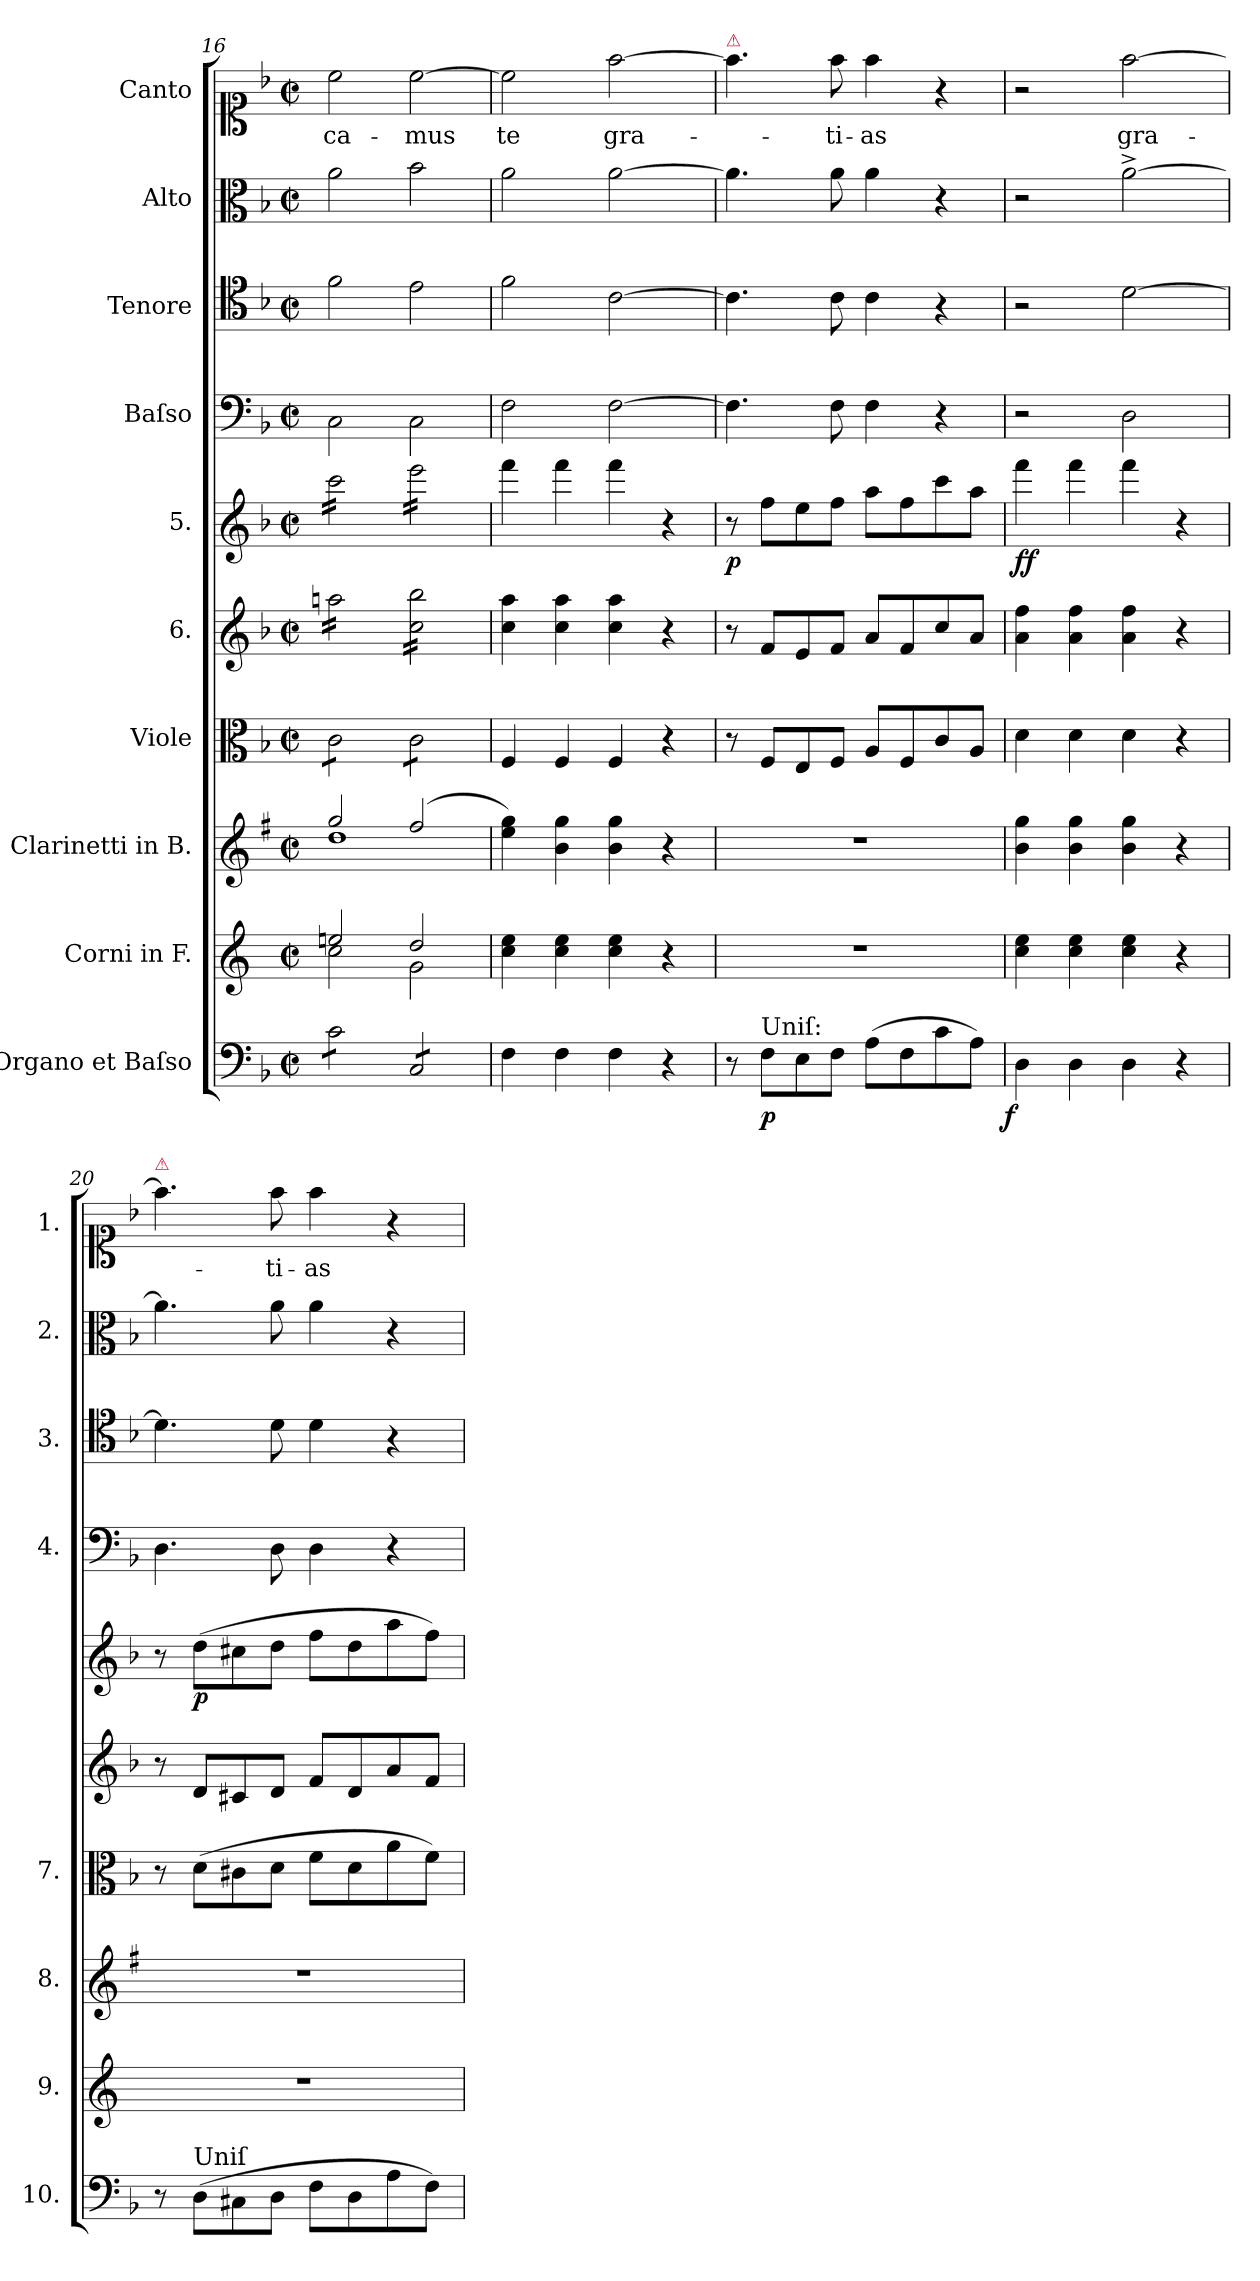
**kern	**dynam	**kern	**kern	**kern	**kern	**kern	**dynam	**kern	**kern	**kern	**kern	**text
*part10	*part10	*part9	*part8	*part7	*part6	*part5	*part5	*part4	*part3	*part2	*part1	*part1
*staff10	*staff10	*staff9	*staff8	*staff7	*staff6	*staff5	*staff5	*staff4	*staff3	*staff2	*staff1	*staff1
*I"Organo et Baſso	*	*I"Corni in F.	*I"Clarinetti in B.	*I"Viole	*I"6.	*I"5.	*	*I"Baſso	*I"Tenore	*I"Alto	*I"Canto	*
*I'10.	*	*I'9.	*I'8.	*I'7.	*	*	*	*I'4.	*I'3.	*I'2.	*I'1.	*
*clefF4	*	*clefG2	*clefG2	*clefC3	*clefG2	*clefG2	*	*clefF4	*clefC4	*clefC3	*clefC1	*
*	*	*ITrd4c7	*ITrd1c2	*	*	*	*	*	*	*	*	*
*k[b-]	*	*k[b-]	*k[b-]	*k[b-]	*k[b-]	*k[b-]	*	*k[b-]	*k[b-]	*k[b-]	*k[b-]	*
*M2/2	*	*M2/2	*M2/2	*M2/2	*M2/2	*M2/2	*	*M2/2	*M2/2	*M2/2	*M2/2	*
*met(c|)	*	*met(c|)	*met(c|)	*met(c|)	*met(c|)	*met(c|)	*	*met(c|)	*met(c|)	*met(c|)	*met(c|)	*
=16	=16	=16	=16	=16	=16	=16	=16	=16	=16	=16	=16	=16
*	*	*^	*^	*	*	*	*	*	*	*	*	*
*tremolo	*	*	*	*	*	*	*	*	*	*	*	*	*	*
*	*	*	*	*	*	*tremolo	*	*	*	*	*	*	*	*
*	*	*	*	*	*	*	*tremolo	*	*	*	*	*	*	*
*	*	*	*	*	*	*	*	*tremolo	*	*	*	*	*	*
8c\L	.	2an/	2f\	2ff/	1cc	8c\L	16aan\LL	16ccc\LL	.	2C\	2f\	2a\	2cc\	-ca-
.	.	.	.	.	.	.	16aan\	16ccc\	.	.	.	.	.	.
8c\	.	.	.	.	.	8c\	16aan\	16ccc\	.	.	.	.	.	.
.	.	.	.	.	.	.	16aan\	16ccc\	.	.	.	.	.	.
8c\	.	.	.	.	.	8c\	16aan\	16ccc\	.	.	.	.	.	.
.	.	.	.	.	.	.	16aan\	16ccc\	.	.	.	.	.	.
8c\J	.	.	.	.	.	8c\J	16aan\	16ccc\	.	.	.	.	.	.
.	.	.	.	.	.	.	16aan\JJ	16ccc\JJ	.	.	.	.	.	.
8C/L	.	2g/	2c\	(2ee/	.	8c\L	16cc\ 16bb-\LL	16eee\LL	.	2C\	2e\	2b-\	[2cc\	-mus
.	.	.	.	.	.	.	16cc\ 16bb-\	16eee\	.	.	.	.	.	.
8C/	.	.	.	.	.	8c\	16cc\ 16bb-\	16eee\	.	.	.	.	.	.
.	.	.	.	.	.	.	16cc\ 16bb-\	16eee\	.	.	.	.	.	.
8C/	.	.	.	.	.	8c\	16cc\ 16bb-\	16eee\	.	.	.	.	.	.
.	.	.	.	.	.	.	16cc\ 16bb-\	16eee\	.	.	.	.	.	.
8C/J	.	.	.	.	.	8c\J	16cc\ 16bb-\	16eee\	.	.	.	.	.	.
*	*	*	*	*	*	*Xtremolo	*	*	*	*	*	*	*	*
*Xtremolo	*	*	*	*	*	*	*	*	*	*	*	*	*	*
.	.	.	.	.	.	.	16cc\ 16bb-\JJ	16eee\JJ	.	.	.	.	.	.
*	*	*	*	*	*	*	*	*Xtremolo	*	*	*	*	*	*
*	*	*	*	*	*	*	*Xtremolo	*	*	*	*	*	*	*
*	*	*v	*v	*	*	*	*	*	*	*	*	*	*	*
*	*	*	*v	*v	*	*	*	*	*	*	*	*	*
=17	=17	=17	=17	=17	=17	=17	=17	=17	=17	=17	=17	=17
4F\	.	4f\ 4a\	4dd\ 4ff\)	4F/	4cc\ 4aa\	4fff\	.	2F\	2f\	2a\	2cc\]	te
4F\	.	4f\ 4a\	4a\ 4ff\	4F/	4cc\ 4aa\	4fff\	.	.	.	.	.	.
4F\	.	4f\ 4a\	4a\ 4ff\	4F/	4cc\ 4aa\	4fff\	.	[2F\	[2c\	[2a\	[2ff\	gra-
4r	.	4r	4r	4r	4r	4r	.	.	.	.	.	.
=18	=18	=18	=18	=18	=18	=18	=18	=18	=18	=18	=18	=18
!	!	!	!	!	!	!	!	!	!	!	!LO:TX:a:color=crimson:t=⚠	!
8r	.	1r	1r	8r	8r	8r	p	4.F\]	4.c\]	4.a\]	4.ff\]	.
!LO:TX:a:t=Uniſ&colon;	!	!	!	!	!	!	!	!	!	!	!	!
8F\L	p	.	.	8F/L	8f/L	8ff\L	.	.	.	.	.	.
8E\	.	.	.	8E/	8e/	8ee\	.	.	.	.	.	.
8F\J	.	.	.	8F/J	8f/J	8ff\J	.	8F\	8c\	8a\	8ff\	-ti-
(8A\L	.	.	.	8A/L	8a/L	8aa\L	.	4F\	4c\	4a\	4ff\	-as
8F\	.	.	.	8F/	8f/	8ff\	.	.	.	.	.	.
8c\	.	.	.	8c/	8cc/	8ccc\	.	4r	4r	4r	4r	.
8A\J)	.	.	.	8A/J	8a/J	8aa\J	.	.	.	.	.	.
=19	=19	=19	=19	=19	=19	=19	=19	=19	=19	=19	=19	=19
!	!LO:DY:rj	!	!	!	!	!	!	!	!	!	!	!
4D\	f	4f\ 4a\	4a\ 4ff\	4d\	4a\ 4ff\	4fff\	ff	2r	2r	2r	2r	.
4D\	.	4f\ 4a\	4a\ 4ff\	4d\	4a\ 4ff\	4fff\	.	.	.	.	.	.
4D\	.	4f\ 4a\	4a\ 4ff\	4d\	4a\ 4ff\	4fff\	.	2D\	[2d\	[2a^\	[2ff\	gra-
4r	.	4r	4r	4r	4r	4r	.	.	.	.	.	.
=20	=20	=20	=20	=20	=20	=20	=20	=20	=20	=20	=20	=20
!	!	!	!	!	!	!	!	!	!	!	!LO:TX:a:color=crimson:t=⚠	!
8r	.	1r	1r	8r	8r	8r	.	4.D\	4.d\]	4.a\]	4.ff\]	.
!LO:TX:a:t=Uniſ	!	!	!	!	!	!	!	!	!	!	!	!
(8D\L	.	.	.	(8d\L	8d/L	(8dd\L	p	.	.	.	.	.
8C#X\	.	.	.	8c#X\	8c#X/	8cc#X\	.	.	.	.	.	.
8D\J	.	.	.	8d\J	8d/J	8dd\J	.	8D\	8d\	8a\	8ff\	-ti-
8F\L	.	.	.	8f\L	8f/L	8ff\L	.	4D\	4d\	4a\	4ff\	-as
8D\	.	.	.	8d\	8d/	8dd\	.	.	.	.	.	.
8A\	.	.	.	8a\	8a/	8aa\	.	4r	4r	4r	4r	.
8F\J)	.	.	.	8f\J)	8f/J	8ff\J)	.	.	.	.	.	.
=	=	=	=	=	=	=	=	=	=	=	=	=
*-	*-	*-	*-	*-	*-	*-	*-	*-	*-	*-	*-	*-
